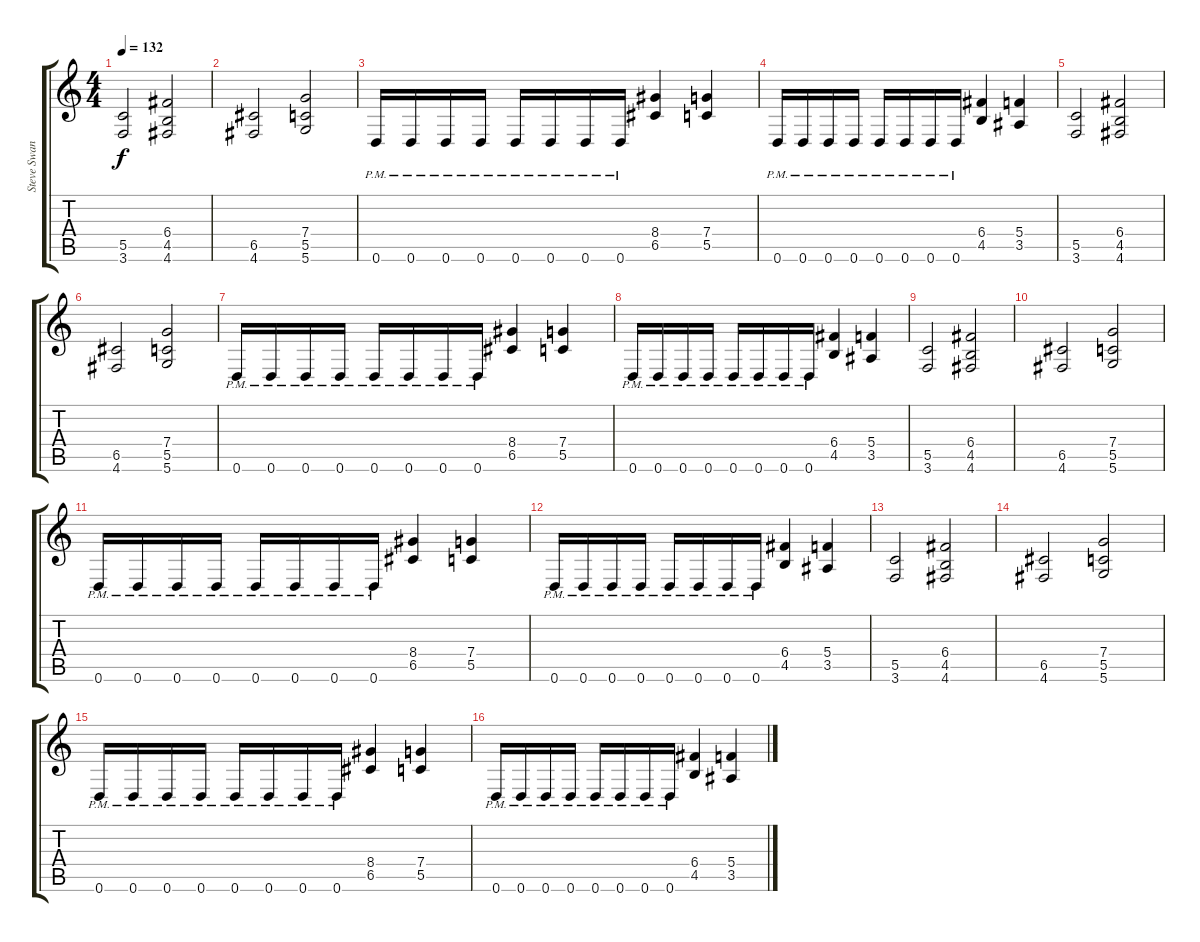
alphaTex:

\track ("Steve Swanson (Rythm Guitar)" "Steve Swan") {instrument distortionguitar}
\staff {score tabs}
\tuning (D4 A3 F3 C3 G2 D2) {hide}
\ts (4 4)
\tempo 132
\clef g2
\ks c
(5.5 3.6).2{dy f} (6.4 4.5 4.6).2 |
(6.5 4.6).2 (7.4 5.5 5.6).2 |
0.6{pm}.16 0.6{pm}.16 0.6{pm}.16 0.6{pm}.16 0.6{pm}.16 0.6{pm}.16 0.6{pm}.16 0.6{pm}.16 (8.4 6.5).4 (7.4 5.5).4 |
0.6{pm}.16 0.6{pm}.16 0.6{pm}.16 0.6{pm}.16 0.6{pm}.16 0.6{pm}.16 0.6{pm}.16 0.6{pm}.16 (6.4 4.5).4 (5.4 3.5).4 |
(5.5 3.6).2 (6.4 4.5 4.6).2 |
(6.5 4.6).2 (7.4 5.5 5.6).2 |
0.6{pm}.16 0.6{pm}.16 0.6{pm}.16 0.6{pm}.16 0.6{pm}.16 0.6{pm}.16 0.6{pm}.16 0.6{pm}.16 (8.4 6.5).4 (7.4 5.5).4 |
0.6{pm}.16 0.6{pm}.16 0.6{pm}.16 0.6{pm}.16 0.6{pm}.16 0.6{pm}.16 0.6{pm}.16 0.6{pm}.16 (6.4 4.5).4 (5.4 3.5).4 |
(5.5 3.6).2 (6.4 4.5 4.6).2 |
(6.5 4.6).2 (7.4 5.5 5.6).2 |
0.6{pm}.16 0.6{pm}.16 0.6{pm}.16 0.6{pm}.16 0.6{pm}.16 0.6{pm}.16 0.6{pm}.16 0.6{pm}.16 (8.4 6.5).4 (7.4 5.5).4 |
0.6{pm}.16 0.6{pm}.16 0.6{pm}.16 0.6{pm}.16 0.6{pm}.16 0.6{pm}.16 0.6{pm}.16 0.6{pm}.16 (6.4 4.5).4 (5.4 3.5).4 |
(5.5 3.6).2 (6.4 4.5 4.6).2 |
(6.5 4.6).2 (7.4 5.5 5.6).2 |
0.6{pm}.16 0.6{pm}.16 0.6{pm}.16 0.6{pm}.16 0.6{pm}.16 0.6{pm}.16 0.6{pm}.16 0.6{pm}.16 (8.4 6.5).4 (7.4 5.5).4 |
0.6{pm}.16 0.6{pm}.16 0.6{pm}.16 0.6{pm}.16 0.6{pm}.16 0.6{pm}.16 0.6{pm}.16 0.6{pm}.16 (6.4 4.5).4 (5.4 3.5).4
